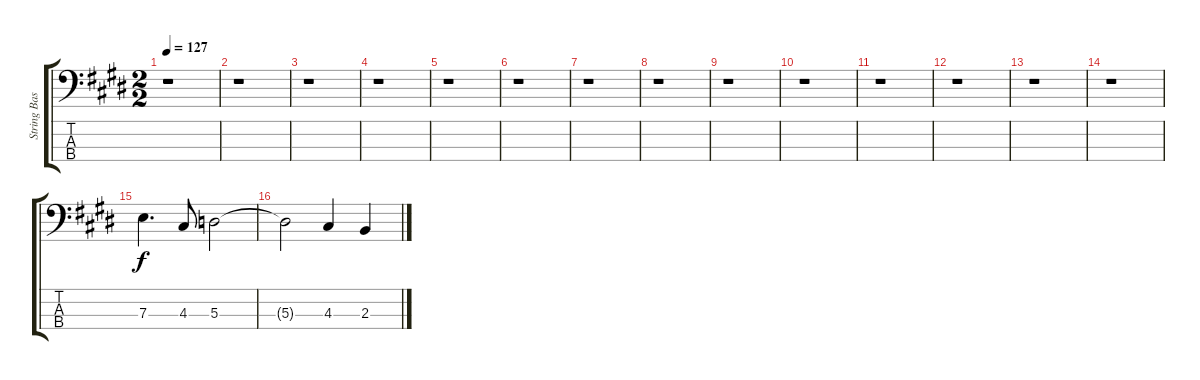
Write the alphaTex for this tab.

\track ("String Bass" "String Bas") {instrument contrabass}
\staff {score tabs}
\tuning (G2 D2 A1 E1) {hide}
\ts (2 2)
\tempo 127
\clef f4
\ks e
r.1{dy fff} |
r.1 |
r.1 |
r.1 |
r.1 |
r.1 |
r.1 |
r.1 |
r.1 |
r.1 |
r.1 |
r.1 |
r.1 |
r.1 |
7.3.4{d dy f} 4.3.8 5.3.2 |
5.3{t}.2 4.3.4 2.3.4
